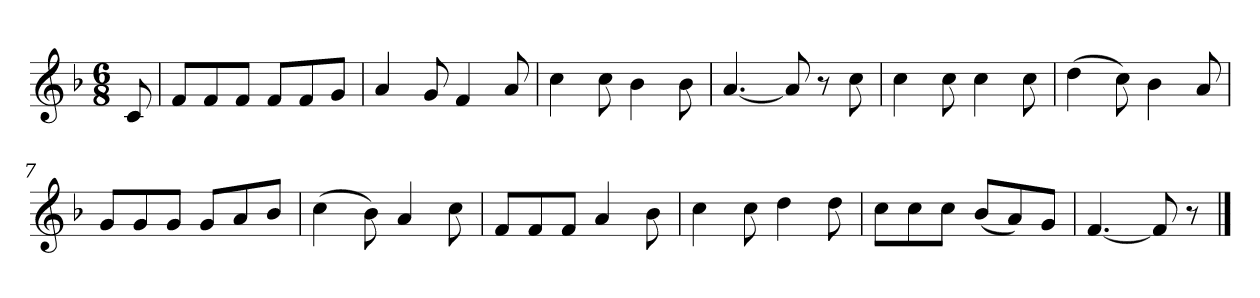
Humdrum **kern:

**kern
*part1
*staff1
*k[b-]
*M6/8
*MM120
=
8c
=1
8fL
8f
8fJ
8fL
8f
8gJ
=2
4a
8g
4f
8a
=3
4cc
8cc
4b-
8b-
=4
[4.a
8a]
8r
8cc
=5
4cc
8cc
4cc
8cc
=6
(4dd
8cc)
4b-
8a
=7
8gL
8g
8gJ
8gL
8a
8b-J
=8
(4cc
8b-)
4a
8cc
=9
8fL
8f
8fJ
4a
8b-
=10
4cc
8cc
4dd
8dd
=11
8ccL
8cc
8ccJ
(8b-L
8a)
8gJ
=12
[4.f
8f]
8r
==
*-
